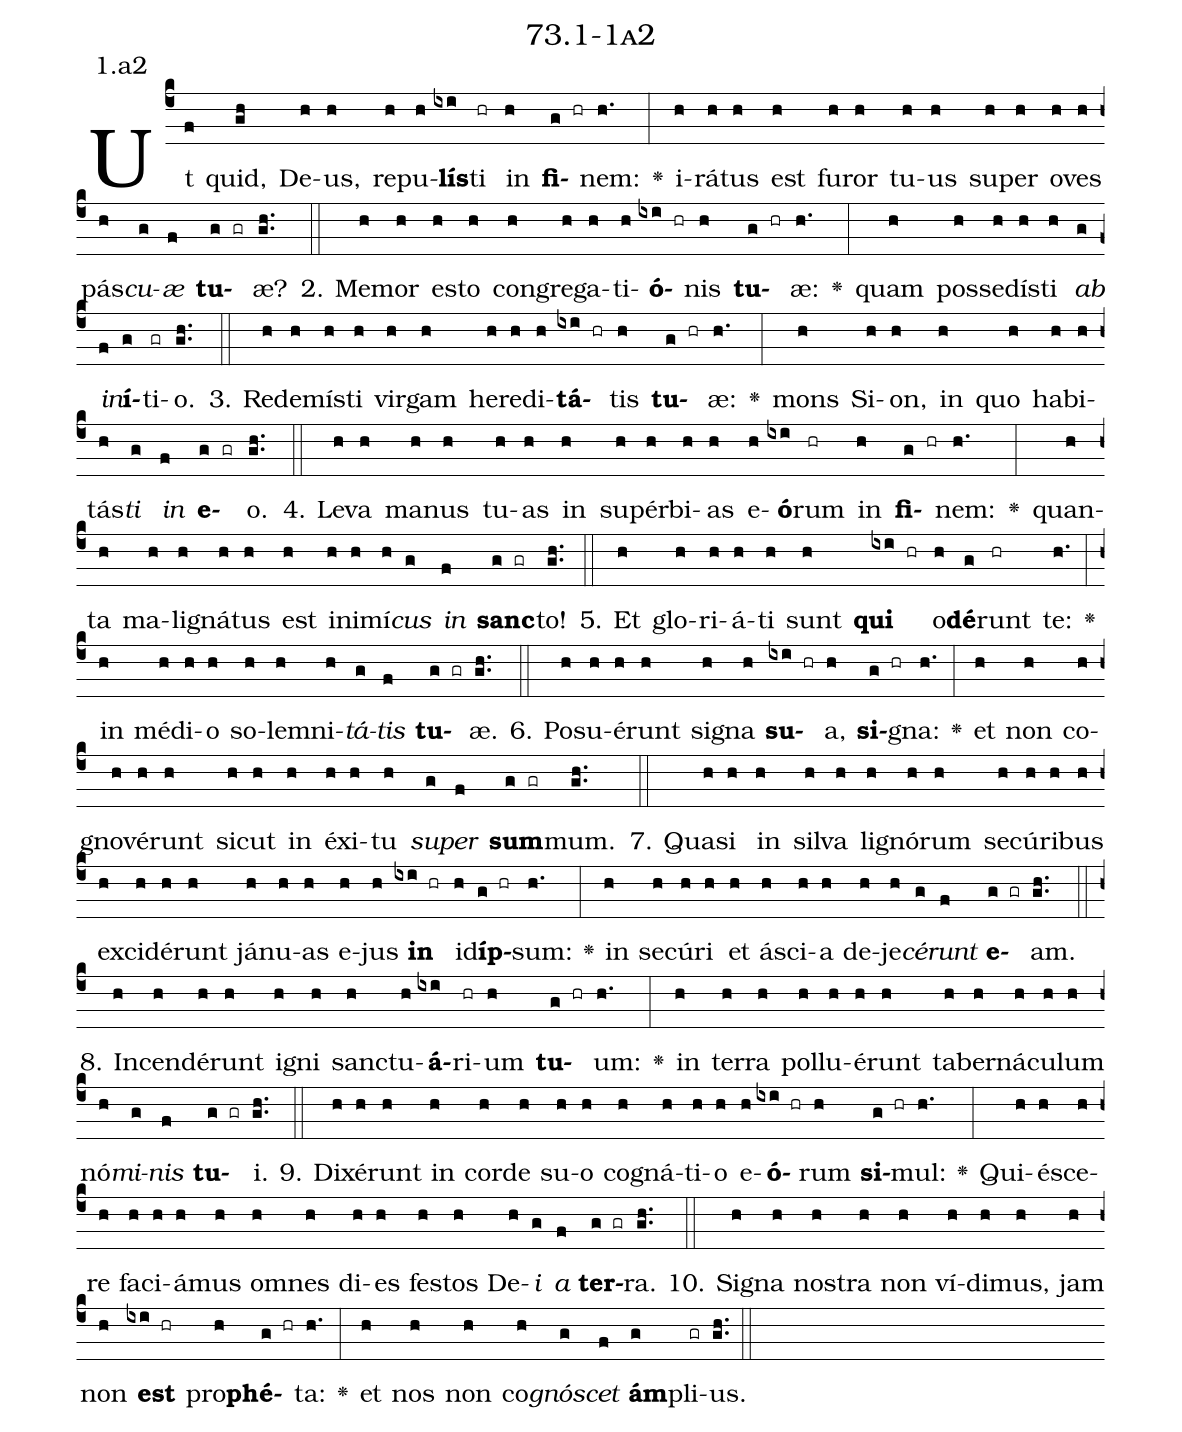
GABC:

name: 73.1-1a2;
annotation: 1.a2;
%%
(c4)Ut(f) quid,(gh) De(h)us,(h) re(h)pu(h)<b>lís</b>(ixi)ti(hr) in(h) <b>fi</b>(g hr)nem:(h.) <v>\greheightstar</v>(:) i(h)rá(h)tus(h) est(h) fu(h)ror(h) tu(h)us(h) su(h)per(h) o(h)ves(h) pás(h)<i>cu</i>(g)<i>æ</i>(f) <b>tu</b>(g gr)æ?(gh..) (::)
2. Me(h)mor(h) es(h)to(h) con(h)gre(h)ga(h)ti(h)<b>ó</b>(ixi hr)nis(h) <b>tu</b>(g hr)æ:(h.) <v>\greheightstar</v>(:) quam(h) pos(h)se(h)dís(h)ti(h) <i>ab</i>(g) <i>in</i>(f)<b>í</b>(g)ti(gr)o.(gh..) (::)
3. Red(h)e(h)mís(h)ti(h) vir(h)gam(h) he(h)re(h)di(h)<b>tá</b>(ixi hr)tis(h) <b>tu</b>(g hr)æ:(h.) <v>\greheightstar</v>(:) mons(h) Si(h)on,(h) in(h) quo(h) ha(h)bi(h)tás(h)<i>ti</i>(g) <i>in</i>(f) <b>e</b>(g gr)o.(gh..) (::)
4. Le(h)va(h) ma(h)nus(h) tu(h)as(h) in(h) su(h)pér(h)bi(h)as(h) e(h)<b>ó</b>(ixi)rum(hr) in(h) <b>fi</b>(g hr)nem:(h.) <v>\greheightstar</v>(:) quan(h)ta(h) ma(h)li(h)gná(h)tus(h) est(h) in(h)i(h)mí(h)<i>cus</i>(g) <i>in</i>(f) <b>sanc</b>(g gr)to!(gh..) (::)
5. Et(h) glo(h)ri(h)á(h)ti(h) sunt(h) <b>qui</b>(ixi hr) o(h)<b>dé</b>(g)runt(hr) te:(h.) <v>\greheightstar</v>(:) in(h) mé(h)di(h)o(h) so(h)lem(h)ni(h)<i>tá</i>(g)<i>tis</i>(f) <b>tu</b>(g gr)æ.(gh..) (::)
6. Po(h)su(h)é(h)runt(h) si(h)gna(h) <b>su</b>(ixi hr)a,(h) <b>si</b>(g hr)gna:(h.) <v>\greheightstar</v>(:) et(h) non(h) co(h)gno(h)vé(h)runt(h) sic(h)ut(h) in(h) éx(h)i(h)tu(h) <i>su</i>(g)<i>per</i>(f) <b>sum</b>(g gr)mum.(gh..) (::)
7. Qua(h)si(h) in(h) sil(h)va(h) li(h)gnó(h)rum(h) se(h)cú(h)ri(h)bus(h) ex(h)ci(h)dé(h)runt(h) já(h)nu(h)as(h) e(h)jus(h) <b>in</b>(ixi hr) id(h)<b>íp</b>(g hr)sum:(h.) <v>\greheightstar</v>(:) in(h) se(h)cú(h)ri(h) et(h) á(h)sci(h)a(h) de(h)je(h)<i>cé</i>(g)<i>runt</i>(f) <b>e</b>(g gr)am.(gh..) (::)
8. In(h)cen(h)dé(h)runt(h) i(h)gni(h) sanc(h)tu(h)<b>á</b>(ixi)ri(hr)um(h) <b>tu</b>(g hr)um:(h.) <v>\greheightstar</v>(:) in(h) ter(h)ra(h) pol(h)lu(h)é(h)runt(h) ta(h)ber(h)ná(h)cu(h)lum(h) nó(h)<i>mi</i>(g)<i>nis</i>(f) <b>tu</b>(g gr)i.(gh..) (::)
9. Di(h)xé(h)runt(h) in(h) cor(h)de(h) su(h)o(h) co(h)gná(h)ti(h)o(h) e(h)<b>ó</b>(ixi hr)rum(h) <b>si</b>(g hr)mul:(h.) <v>\greheightstar</v>(:) Qui(h)é(h)sce(h)re(h) fa(h)ci(h)á(h)mus(h) om(h)nes(h) di(h)es(h) fes(h)tos(h) De(h)<i>i</i>(g) <i>a</i>(f) <b>ter</b>(g gr)ra.(gh..) (::)
10. Si(h)gna(h) nos(h)tra(h) non(h) ví(h)di(h)mus,(h) jam(h) non(h) <b>est</b>(ixi hr) pro(h)<b>phé</b>(g hr)ta:(h.) <v>\greheightstar</v>(:) et(h) nos(h) non(h) co(h)<i>gnó</i>(g)<i>scet</i>(f) <b>ám</b>(g)pli(gr)us.(gh..) (::)
